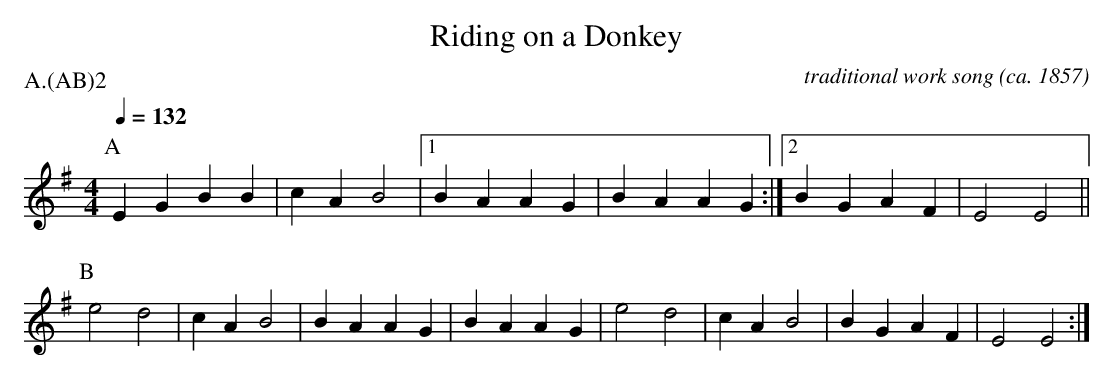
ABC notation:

X:1
T:Riding on a Donkey
C:traditional work song (ca. 1857)
M:4/4
L:1/4
P:A.(AB)2
Q:132
K:E minor
V:1     clef=treble
P:A
EGBB | cA B2 |1 BAAG | BAAG :|2 BGAF | E2 E2 ||
P:B
e2 d2 | cA B2 | BAAG | BAAG | e2 d2 | cA B2 | BGAF | E2 E2 :|
